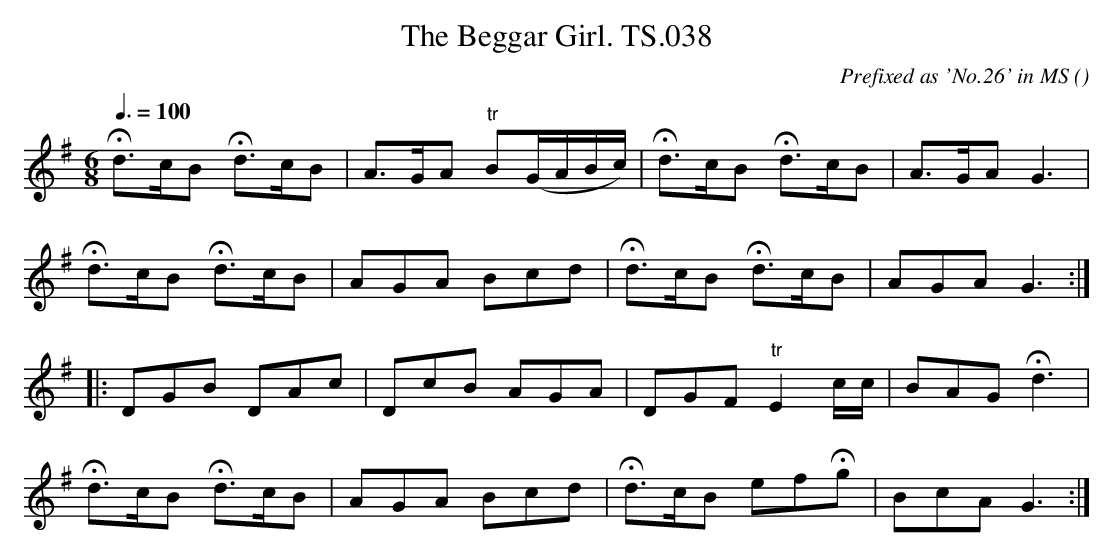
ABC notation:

X:1
T:Beggar Girl. TS.038, The
M:6/8
L:1/8
Q:3/8=100
C:Prefixed as 'No.26' in MS
O:
K:G
+fermata+d>cB+fermata+ d>cB|A>GA "tr"B(G/A/B/c/)|+fermata+d>cB+fermata+ d>cB|A>GAG3|
+fermata+d>cB +fermata+d>cB|AGA Bcd|+fermata+d>cB+fermata+ d>cB|AGAG3:|
|:DGB DAc|DcB AGA|DGF "tr"E2c/c/|BAG+fermata+d3|
+fermata+d>cB +fermata+d>cB|AGA Bcd|+fermata+d>cB ef+fermata+g|BcA G3:|]
